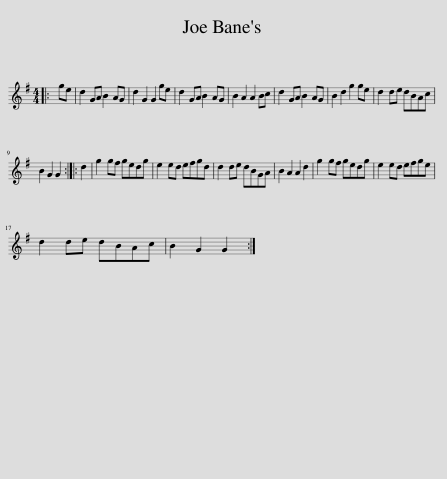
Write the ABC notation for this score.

X:1
L:1/8
M:4/4
I:linebreak $
K:G
V:1 treble
V:1
|: ge | d2 GA B2 AG | d2 G2 G2 ge | d2 GA B2 AG | B2 A2 A2 Bc | %5
 d2 GA B2 AG | B2 d2 g2 ge | d2 de dBAc |$ B2 G2 G2 :: d2 | %10
 g2 gf gedg | e2 ed efgd | d2 de dBGA | B2 A2 A2 d2 | g2 gf gedg | %15
 e2 ed efge |$ d2 de dBAc | B2 G2 G2 :| %18
